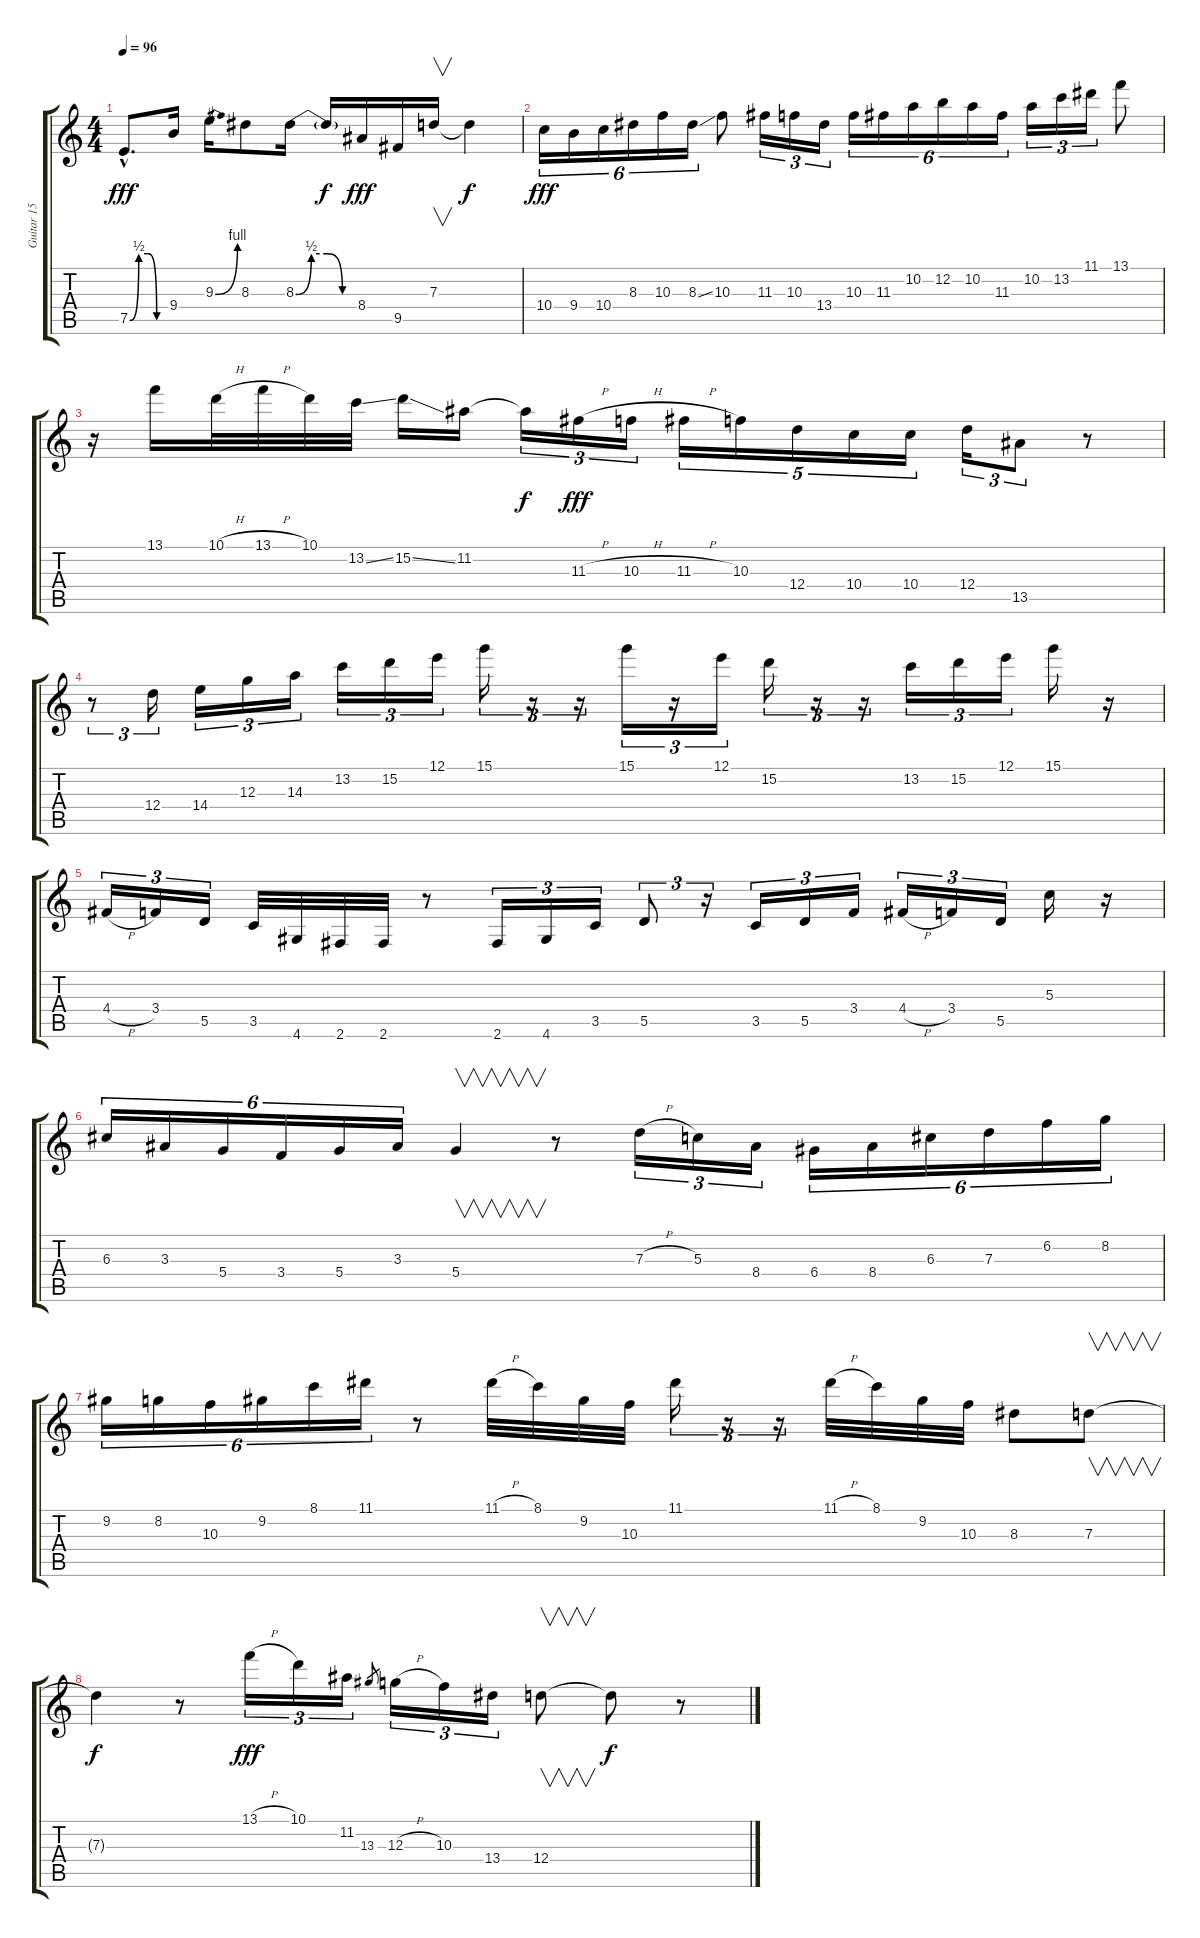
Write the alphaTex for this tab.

\track ("Guitar 15" "Guitar 15") {instrument electricguitarclean}
\staff {score tabs}
\tuning (E4 B3 G3 D3 A2 E2) {hide}
\ts (4 4)
\tempo 96
\clef g2
\ks c
7.5{be (custom 0 0 15 2 30 2 45 0 60 0) hac}.8{d dy fff} 9.4.16 9.3{be (bend 0 0 60 4)}.16 8.3.8 8.3{be (custom 0 0 15 2 30 2 45 0 60 0)}.16 8.3{t}.16{dy f} 8.4.16{dy fff} 9.5.16 7.3.16{v} 7.3{t}.4{dy f} |
10.4.16{tu (6 4) dy fff} 9.4.16{tu (6 4)} 10.4.16{tu (6 4)} 8.3.16{tu (6 4)} 10.3.16{tu (6 4)} 8.3{ss}.16{tu (6 4)} 10.3.8 11.3.16{tu (3 2)} 10.3.16{tu (3 2)} 13.4.16{tu (3 2)} 10.3.16{tu (6 4)} 11.3.16{tu (6 4)} 10.2.16{tu (6 4)} 12.2.16{tu (6 4)} 10.2.16{tu (6 4)} 11.3.16{tu (6 4)} 10.2.16{tu (3 2)} 13.2.16{tu (3 2)} 11.1.16{tu (3 2)} 13.1.8 |
r.16 13.1.16 10.1{h}.32 13.1{h}.32 10.1.32 13.2{ss}.32 15.2{ss}.16 11.2.16 11.2{t}.16{tu (3 2) dy f} 11.3{h}.16{tu (3 2) dy fff} 10.3{h}.16{tu (3 2)} 11.3{h}.16{tu (5 4)} 10.3.16{tu (5 4)} 12.4.16{tu (5 4)} 10.4.16{tu (5 4)} 10.4.16{tu (5 4)} 12.4.16{tu (3 2)} 13.5.8{tu (3 2)} r.8 |
r.8{tu (3 2)} 12.4.16{tu (3 2)} 14.4.16{tu (3 2)} 12.3.16{tu (3 2)} 14.3.16{tu (3 2)} 13.2.16{tu (3 2)} 15.2.16{tu (3 2)} 12.1.16{tu (3 2)} 15.1.16{tu (3 2)} r.16{tu (3 2)} r.16{tu (3 2)} 15.1.16{tu (3 2)} r.16{tu (3 2)} 12.1.16{tu (3 2)} 15.2.16{tu (3 2)} r.16{tu (3 2)} r.16{tu (3 2)} 13.2.16{tu (3 2)} 15.2.16{tu (3 2)} 12.1.16{tu (3 2)} 15.1.16 r.16 |
4.4{h}.16{tu (3 2)} 3.4.16{tu (3 2)} 5.5.16{tu (3 2)} 3.5.32 4.6.32 2.6.32 2.6.32 r.8 2.6.16{tu (3 2)} 4.6.16{tu (3 2)} 3.5.16{tu (3 2)} 5.5.8{tu (3 2)} r.16{tu (3 2)} 3.5.16{tu (3 2)} 5.5.16{tu (3 2)} 3.4.16{tu (3 2)} 4.4{h}.16{tu (3 2)} 3.4.16{tu (3 2)} 5.5.16{tu (3 2)} 5.3.16 r.16 |
6.3.16{tu (6 4)} 3.3.16{tu (6 4)} 5.4.16{tu (6 4)} 3.4.16{tu (6 4)} 5.4.16{tu (6 4)} 3.3.16{tu (6 4)} 5.4.4{v} r.8 7.3{h}.16{tu (3 2)} 5.3.16{tu (3 2)} 8.4.16{tu (3 2)} 6.4.16{tu (6 4)} 8.4.16{tu (6 4)} 6.3.16{tu (6 4)} 7.3.16{tu (6 4)} 6.2.16{tu (6 4)} 8.2.16{tu (6 4)} |
9.2.16{tu (6 4)} 8.2.16{tu (6 4)} 10.3.16{tu (6 4)} 9.2.16{tu (6 4)} 8.1.16{tu (6 4)} 11.1.16{tu (6 4)} r.8 11.1{h}.32 8.1.32 9.2.32 10.3.32 11.1.16{tu (3 2)} r.16{tu (3 2)} r.16{tu (3 2)} 11.1{h}.32 8.1.32 9.2.32 10.3.32 8.3.8 7.3.8{v} |
7.3{t}.4{dy f} r.8 13.1{h}.16{tu (3 2) dy fff} 10.1.16{tu (3 2)} 11.2.16{tu (3 2)} 13.3.8{gr} 12.3{h}.16{tu (3 2)} 10.3.16{tu (3 2)} 13.4.16{tu (3 2)} 12.4.8{v} 12.4{t}.8{dy f} r.8
